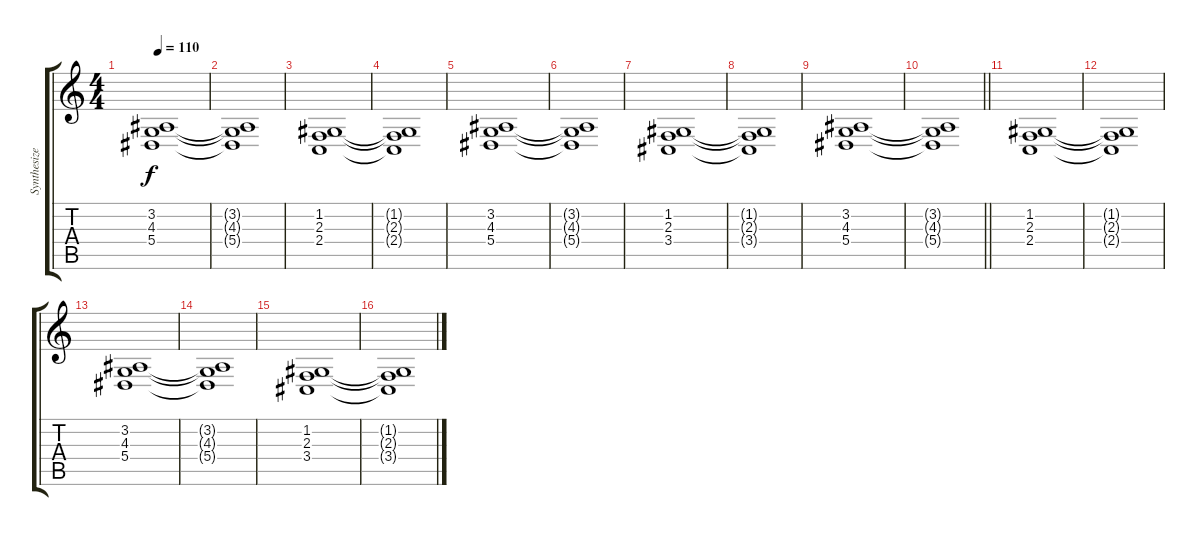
\track ("Synthesizer 1" "Synthesize") {instrument fx7echoes}
\staff {score tabs}
\tuning (C4 G3 Eb3 Bb2 F2 C2) {hide}
\ts (4 4)
\tempo 110
\clef g2
\ks c
(3.2 4.3 5.4).1{dy f} |
(3.2{t} 4.3{t} 5.4{t}).1 |
(1.2 2.3 2.4).1 |
(1.2{t} 2.3{t} 2.4{t}).1 |
(3.2 4.3 5.4).1 |
(3.2{t} 4.3{t} 5.4{t}).1 |
(1.2 2.3 3.4).1 |
(1.2{t} 2.3{t} 3.4{t}).1 |
(3.2 4.3 5.4).1 |
\barLineRight lightlight
(3.2{t} 4.3{t} 5.4{t}).1 |
\section ("" "")
(1.2 2.3 2.4).1 |
(1.2{t} 2.3{t} 2.4{t}).1 |
(3.2 4.3 5.4).1 |
(3.2{t} 4.3{t} 5.4{t}).1 |
(1.2 2.3 3.4).1 |
(1.2{t} 2.3{t} 3.4{t}).1
